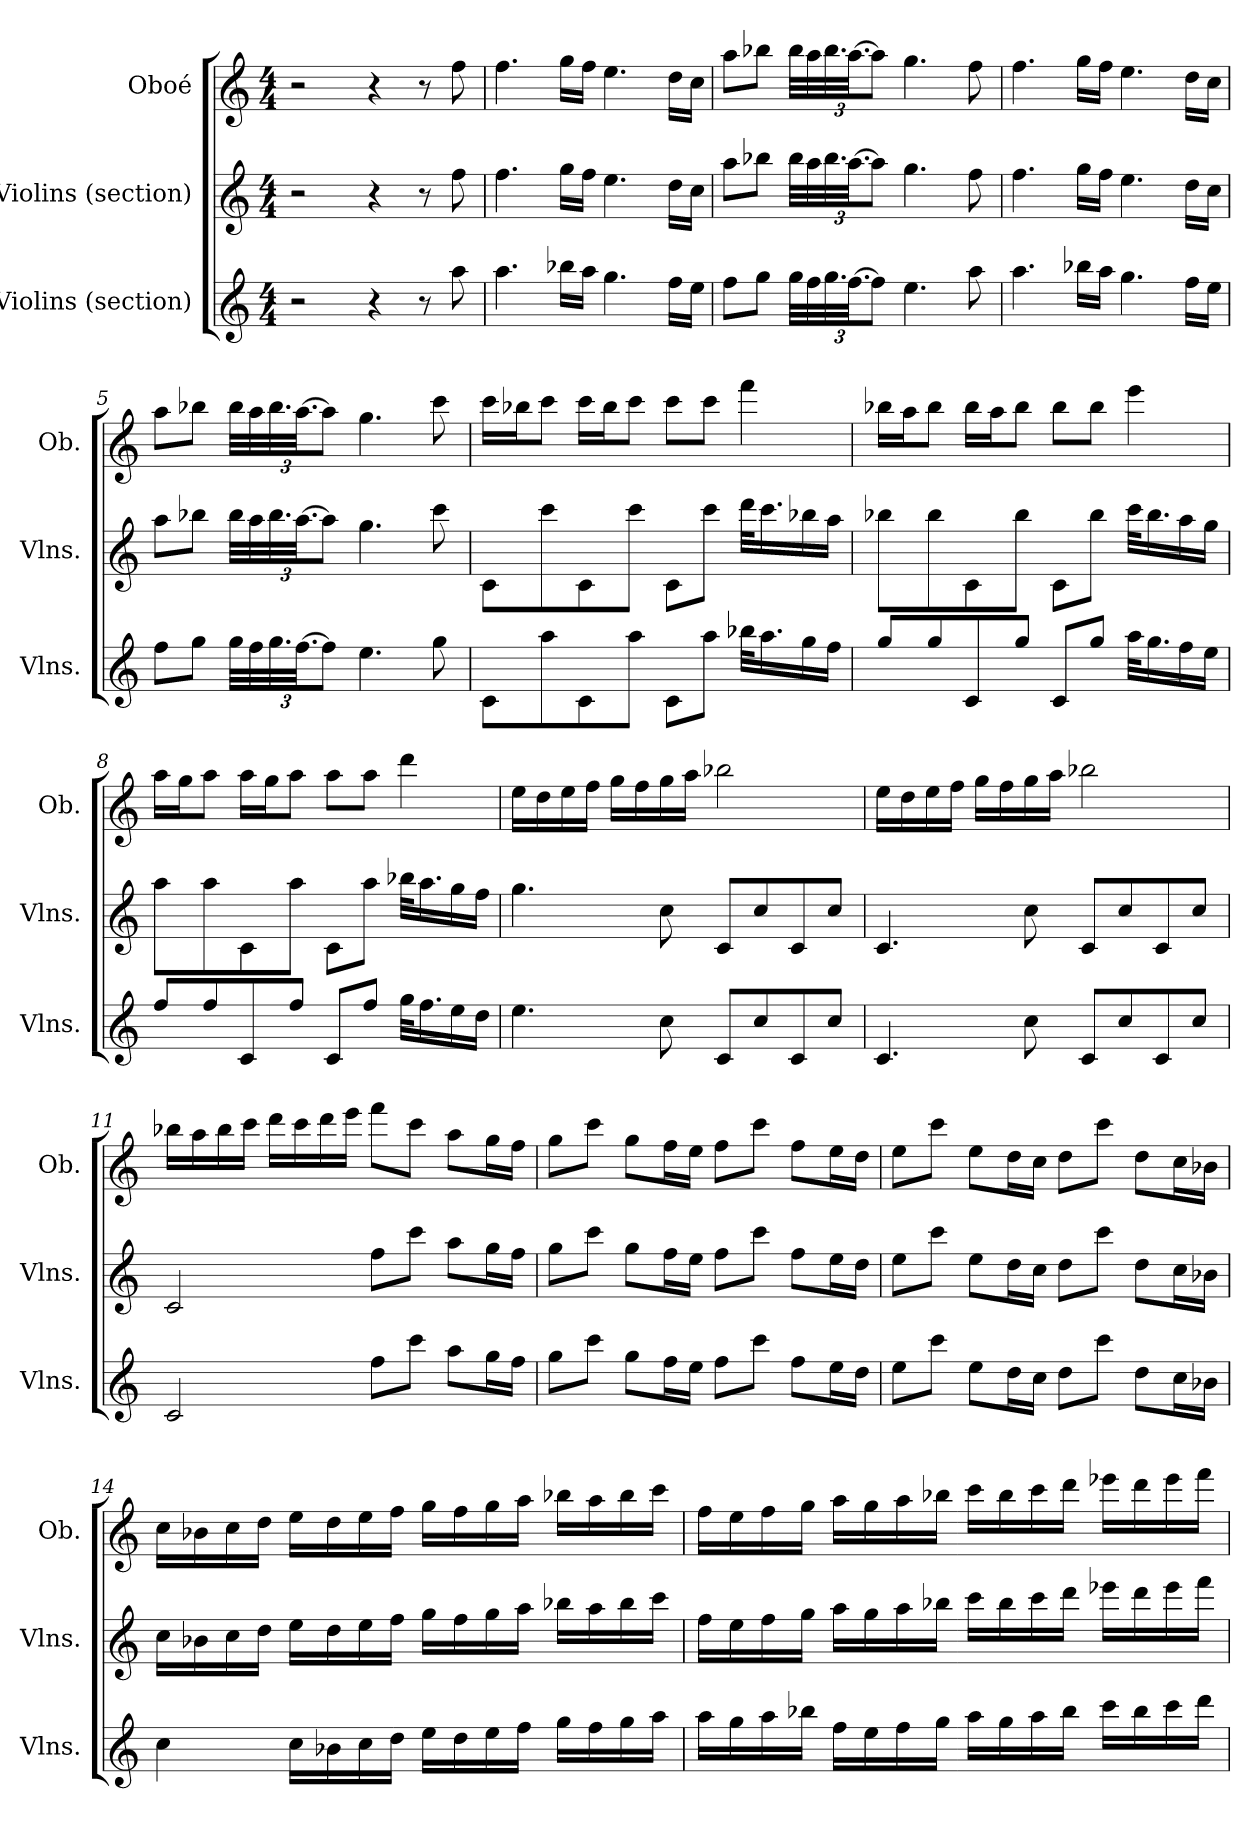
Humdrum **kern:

**kern	**kern	**kern
*part3	*part2	*part1
*staff3	*staff2	*staff1
*I"Violins (section)	*I"Violins (section)	*I"Oboé
*I'Vlns.	*I'Vlns.	*I'Ob.
*clefG2	*clefG2	*clefG2
*k[]	*k[]	*k[]
*M4/4	*M4/4	*M4/4
*MM115	*MM115	*MM115
=1	=1	=1
2r	2r	2r
4r	4r	4r
8r	8r	8r
8aa\	8ff\	8ff\
=2	=2	=2
4.aa\	4.ff\	4.ff\
16bb-X\LL	16gg\LL	16gg\LL
16aa\JJ	16ff\JJ	16ff\JJ
4.gg\	4.ee\	4.ee\
16ff\LL	16dd\LL	16dd\LL
16ee\JJ	16cc\JJ	16cc\JJ
=3	=3	=3
8ff\L	8aa\L	8aa\L
8gg\J	8bb-X\J	8bb-X\J
32gg\LLL	32bb-\LLL	32bb-\LLL
32ff\	32aa\	32aa\
*Xbrackettup	*Xbrackettup	*Xbrackettup
48.gg\	48.bb-\	48.bb-\
[48.ff\JJ	[48.aa\JJ	[48.aa\JJ
8ff\J]	8aa\J]	8aa\J]
4.ee\	4.gg\	4.gg\
8aa\	8ff\	8ff\
!!LO:LB:g=z
=4	=4	=4
4.aa\	4.ff\	4.ff\
16bb-X\LL	16gg\LL	16gg\LL
16aa\JJ	16ff\JJ	16ff\JJ
4.gg\	4.ee\	4.ee\
16ff\LL	16dd\LL	16dd\LL
16ee\JJ	16cc\JJ	16cc\JJ
=5	=5	=5
8ff\L	8aa\L	8aa\L
8gg\J	8bb-X\J	8bb-X\J
32gg\LLL	32bb-\LLL	32bb-\LLL
32ff\	32aa\	32aa\
48.gg\	48.bb-\	48.bb-\
[48.ff\JJ	[48.aa\JJ	[48.aa\JJ
8ff\J]	8aa\J]	8aa\J]
4.ee\	4.gg\	4.gg\
8gg\	8ccc\	8ccc\
=6	=6	=6
8c\L	8c\L	16ccc\LL
.	.	16bb-X\J
8aa\	8ccc\	8ccc\J
8c\	8c\	16ccc\LL
.	.	16bb-\J
8aa\J	8ccc\J	8ccc\J
8c\L	8c\L	8ccc\L
8aa\J	8ccc\J	8ccc\J
32bb-X\KLL	32ddd\KLL	4fff\
16.aa\	16.ccc\	.
16gg\	16bb-X\	.
16ff\JJ	16aa\JJ	.
!!LO:LB:g=z
=7	=7	=7
8gg/L	8bb-X\L	16bb-X\LL
.	.	16aa\J
8gg/	8bb-\	8bb-\J
8c/	8c\	16bb-\LL
.	.	16aa\J
8gg/J	8bb-\J	8bb-\J
8c/L	8c\L	8bb-\L
8gg/J	8bb-\J	8bb-\J
32aa\KLL	32ccc\KLL	4eee\
16.gg\	16.bb-\	.
16ff\	16aa\	.
16ee\JJ	16gg\JJ	.
=8	=8	=8
8ff/L	8aa\L	16aa\LL
.	.	16gg\J
8ff/	8aa\	8aa\J
8c/	8c\	16aa\LL
.	.	16gg\J
8ff/J	8aa\J	8aa\J
8c/L	8c\L	8aa\L
8ff/J	8aa\J	8aa\J
32gg\KLL	32bb-X\KLL	4ddd\
16.ff\	16.aa\	.
16ee\	16gg\	.
16dd\JJ	16ff\JJ	.
=9	=9	=9
4.ee\	4.gg\	16ee\LL
.	.	16dd\
.	.	16ee\
.	.	16ff\JJ
.	.	16gg\LL
.	.	16ff\
8cc\	8cc\	16gg\
.	.	16aa\JJ
8c/L	8c/L	2bb-X\
8cc/	8cc/	.
8c/	8c/	.
8cc/J	8cc/J	.
!!LO:LB:g=z
=10	=10	=10
4.c/	4.c/	16ee\LL
.	.	16dd\
.	.	16ee\
.	.	16ff\JJ
.	.	16gg\LL
.	.	16ff\
8cc\	8cc\	16gg\
.	.	16aa\JJ
8c/L	8c/L	2bb-X\
8cc/	8cc/	.
8c/	8c/	.
8cc/J	8cc/J	.
=11	=11	=11
2c/	2c/	16bb-X\LL
.	.	16aa\
.	.	16bb-\
.	.	16ccc\JJ
.	.	16ddd\LL
.	.	16ccc\
.	.	16ddd\
.	.	16eee\JJ
8ff\L	8ff\L	8fff\L
8ccc\J	8ccc\J	8ccc\J
8aa\L	8aa\L	8aa\L
16gg\L	16gg\L	16gg\L
16ff\JJ	16ff\JJ	16ff\JJ
=12	=12	=12
8gg\L	8gg\L	8gg\L
8ccc\J	8ccc\J	8ccc\J
8gg\L	8gg\L	8gg\L
16ff\L	16ff\L	16ff\L
16ee\JJ	16ee\JJ	16ee\JJ
8ff\L	8ff\L	8ff\L
8ccc\J	8ccc\J	8ccc\J
8ff\L	8ff\L	8ff\L
16ee\L	16ee\L	16ee\L
16dd\JJ	16dd\JJ	16dd\JJ
!!LO:PB:g=z
=13	=13	=13
8ee\L	8ee\L	8ee\L
8ccc\J	8ccc\J	8ccc\J
8ee\L	8ee\L	8ee\L
16dd\L	16dd\L	16dd\L
16cc\JJ	16cc\JJ	16cc\JJ
8dd\L	8dd\L	8dd\L
8ccc\J	8ccc\J	8ccc\J
8dd\L	8dd\L	8dd\L
16cc\L	16cc\L	16cc\L
16b-X\JJ	16b-X\JJ	16b-X\JJ
=14	=14	=14
4cc\	16cc\LL	16cc\LL
.	16b-X\	16b-X\
.	16cc\	16cc\
.	16dd\JJ	16dd\JJ
16cc\LL	16ee\LL	16ee\LL
16b-X\	16dd\	16dd\
16cc\	16ee\	16ee\
16dd\JJ	16ff\JJ	16ff\JJ
16ee\LL	16gg\LL	16gg\LL
16dd\	16ff\	16ff\
16ee\	16gg\	16gg\
16ff\JJ	16aa\JJ	16aa\JJ
16gg\LL	16bb-X\LL	16bb-X\LL
16ff\	16aa\	16aa\
16gg\	16bb-\	16bb-\
16aa\JJ	16ccc\JJ	16ccc\JJ
!!LO:LB:g=z
=15	=15	=15
16aa\LL	16ff\LL	16ff\LL
16gg\	16ee\	16ee\
16aa\	16ff\	16ff\
16bb-X\JJ	16gg\JJ	16gg\JJ
16ff\LL	16aa\LL	16aa\LL
16ee\	16gg\	16gg\
16ff\	16aa\	16aa\
16gg\JJ	16bb-X\JJ	16bb-X\JJ
16aa\LL	16ccc\LL	16ccc\LL
16gg\	16bb-\	16bb-\
16aa\	16ccc\	16ccc\
16bb-\JJ	16ddd\JJ	16ddd\JJ
16ccc\LL	16eee-X\LL	16eee-X\LL
16bb-\	16ddd\	16ddd\
16ccc\	16eee-\	16eee-\
16ddd\JJ	16fff\JJ	16fff\JJ
=	=	=
*-	*-	*-
